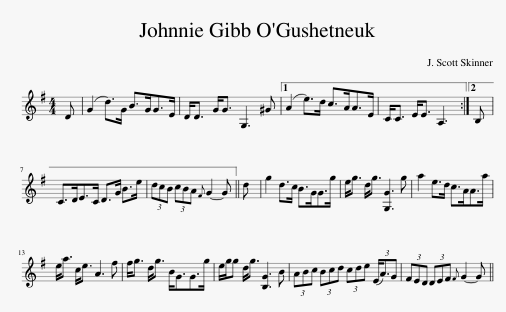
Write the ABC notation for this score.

X:1
L:1/8
M:4/4
I:linebreak $
K:G
V:1 treble
V:1
 D | (G2 d>)G B>GG>E | D<D G<G G,3 ^G |1 (A2 e>)d c>AA>E | C<C E<E A,3 :|2 %5
 B, |$ C>DE>C D>G B>e | (3dcB (3cBA{F} G2- G || d | g2 d>c B>GG>g | %10
 e<g d<g [G,G]3 g | a2 e>d c>AA>a |$ e<a c<e A3 f | f<g d<g B<GG>g | e/g/g d<g [B,G]3 B | %15
 (3ABc (3Bcd (3cde (3(E/A3/2)G | (3FED (3DEF{F} G2- G || %17
